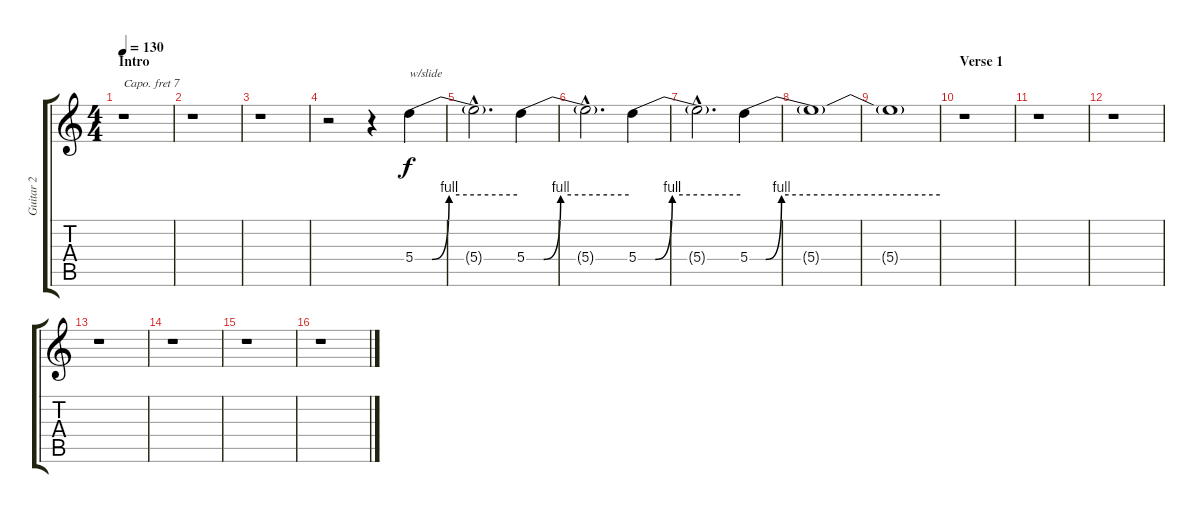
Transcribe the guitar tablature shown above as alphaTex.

\track ("Guitar 2" "Guitar 2") {instrument overdrivenguitar}
\staff {score tabs}
\capo 7
\tuning (E4 B3 G3 D3 A2 E2) {hide}
\ts (4 4)
\section ("" "Intro")
\tempo 130
\clef g2
\ks c
r.1{dy f instrument overdrivenguitar} |
r.1 |
r.1 |
r.2 r.4 5.4{be (custom 0 0 10 0 20 4 60 4)}.4{txt "w/slide"} |
5.4{hac t}.2{d} 5.4{be (custom 0 0 10 0 20 4 60 4)}.4 |
5.4{hac t}.2{d} 5.4{be (custom 0 0 10 0 20 4 60 4)}.4 |
5.4{hac t}.2{d} 5.4{be (custom 0 0 5 0 10 4 60 4)}.4 |
5.4{t}.1 |
5.4{t}.1 |
\section ("" "Verse 1")
r.1 |
r.1 |
r.1 |
r.1 |
r.1 |
r.1 |
r.1
